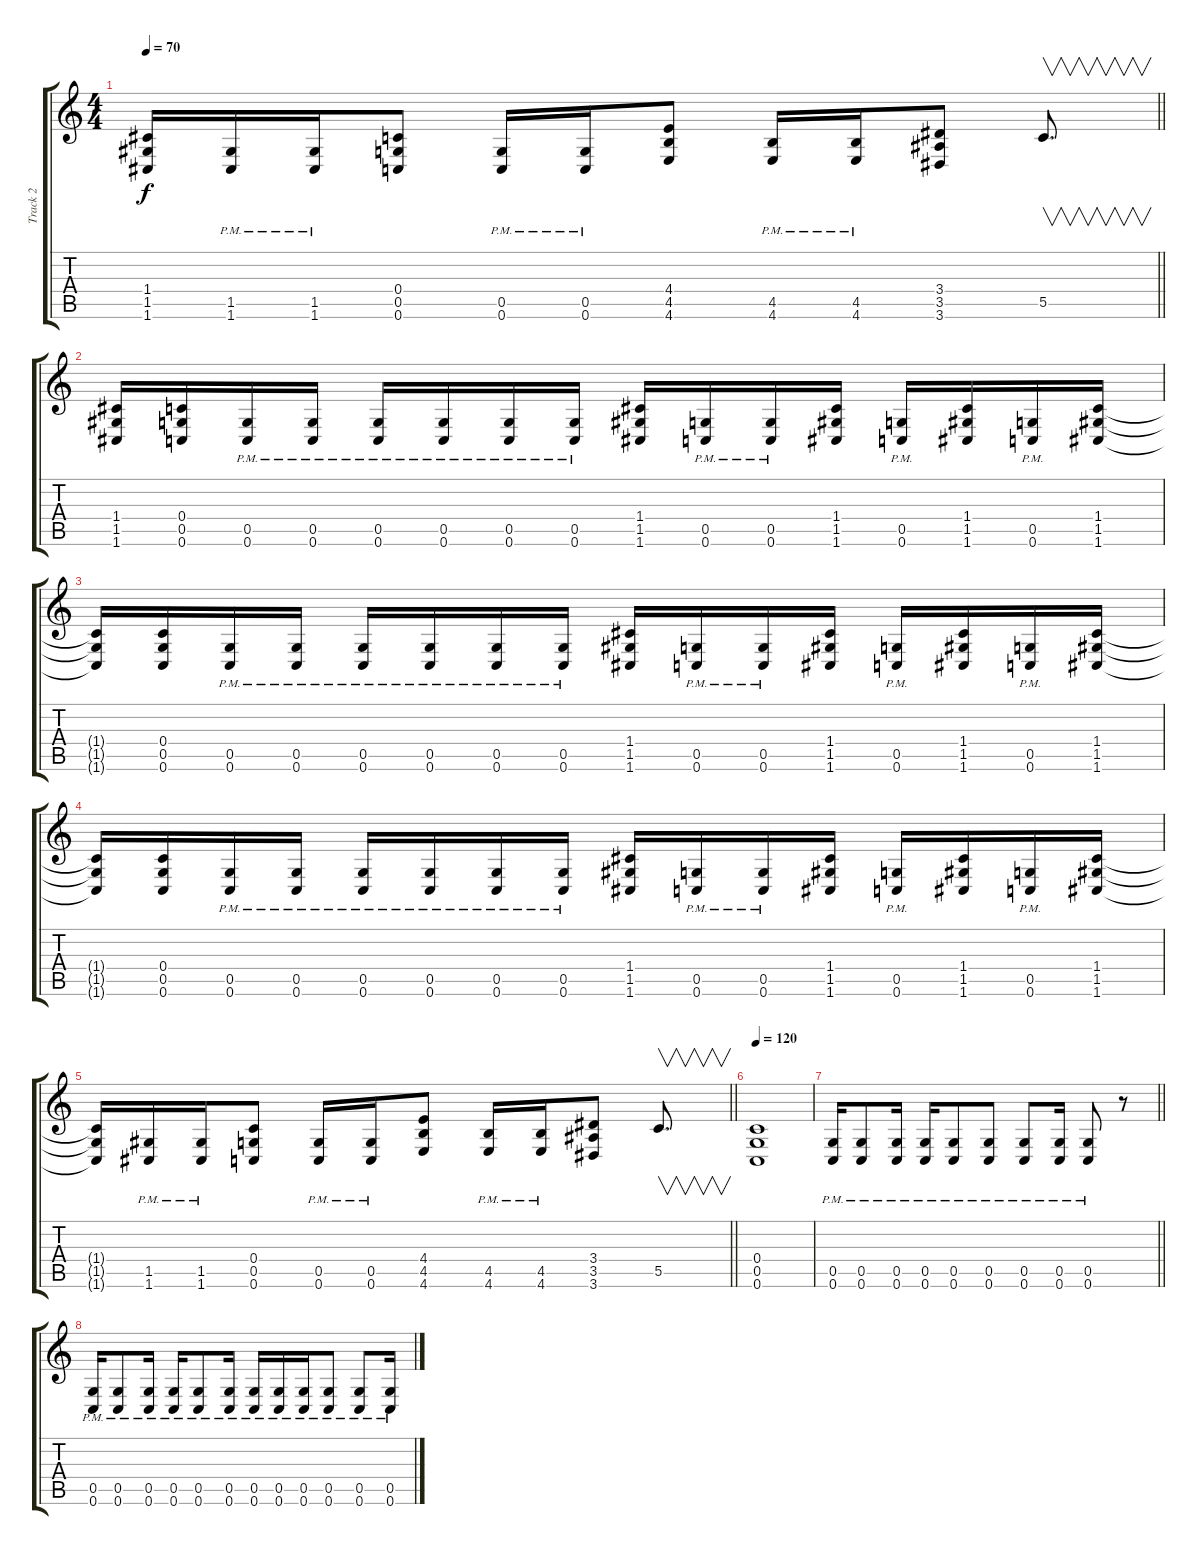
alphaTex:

\track ("Track 2" "Track 2") {instrument distortionguitar}
\staff {score tabs}
\tuning (D4 A3 F3 C3 G2 C2) {hide}
\ts (4 4)
\tempo 70
\clef g2
\barLineRight lightlight
\ks c
(1.4{t} 1.5{t} 1.6{t}).16{dy f} (1.5{pm} 1.6{pm}).16 (1.5{pm} 1.6{pm}).16 (0.4 0.5 0.6).8 (0.5{pm} 0.6{pm}).16 (0.5{pm} 0.6{pm}).16 (4.4 4.5 4.6).8 (4.5{pm} 4.6{pm}).16 (4.5{pm} 4.6{pm}).16 (3.4 3.5 3.6).8 5.5.8{v d} |
\section ("" "")
(1.4 1.5 1.6).16 (0.4 0.5 0.6).16 (0.5{pm} 0.6{pm}).16 (0.5{pm} 0.6{pm}).16 (0.5{pm} 0.6{pm}).16 (0.5{pm} 0.6{pm}).16 (0.5{pm} 0.6{pm}).16 (0.5{pm} 0.6{pm}).16 (1.4 1.5 1.6).16 (0.5{pm} 0.6{pm}).16 (0.5{pm} 0.6{pm}).16 (1.4 1.5 1.6).16 (0.5{pm} 0.6{pm}).16 (1.4 1.5 1.6).16 (0.5{pm} 0.6{pm}).16 (1.4 1.5 1.6).16 |
(1.4{t} 1.5{t} 1.6{t}).16 (0.4 0.5 0.6).16 (0.5{pm} 0.6{pm}).16 (0.5{pm} 0.6{pm}).16 (0.5{pm} 0.6{pm}).16 (0.5{pm} 0.6{pm}).16 (0.5{pm} 0.6{pm}).16 (0.5{pm} 0.6{pm}).16 (1.4 1.5 1.6).16 (0.5{pm} 0.6{pm}).16 (0.5{pm} 0.6{pm}).16 (1.4 1.5 1.6).16 (0.5{pm} 0.6{pm}).16 (1.4 1.5 1.6).16 (0.5{pm} 0.6{pm}).16 (1.4 1.5 1.6).16 |
(1.4{t} 1.5{t} 1.6{t}).16 (0.4 0.5 0.6).16 (0.5{pm} 0.6{pm}).16 (0.5{pm} 0.6{pm}).16 (0.5{pm} 0.6{pm}).16 (0.5{pm} 0.6{pm}).16 (0.5{pm} 0.6{pm}).16 (0.5{pm} 0.6{pm}).16 (1.4 1.5 1.6).16 (0.5{pm} 0.6{pm}).16 (0.5{pm} 0.6{pm}).16 (1.4 1.5 1.6).16 (0.5{pm} 0.6{pm}).16 (1.4 1.5 1.6).16 (0.5{pm} 0.6{pm}).16 (1.4 1.5 1.6).16 |
\barLineRight lightlight
(1.4{t} 1.5{t} 1.6{t}).16 (1.5{pm} 1.6{pm}).16 (1.5{pm} 1.6{pm}).16 (0.4 0.5 0.6).8 (0.5{pm} 0.6{pm}).16 (0.5{pm} 0.6{pm}).16 (4.4 4.5 4.6).8 (4.5{pm} 4.6{pm}).16 (4.5{pm} 4.6{pm}).16 (3.4 3.5 3.6).8 5.5.8{v d} |
\section ("" "")
\tempo 120
(0.4 0.5 0.6).1 |
\barLineRight lightlight
(0.5{pm} 0.6{pm}).16 (0.5{pm} 0.6{pm}).8 (0.5{pm} 0.6{pm}).16 (0.5{pm} 0.6{pm}).16 (0.5{pm} 0.6{pm}).8 (0.5{pm} 0.6{pm}).8 (0.5{pm} 0.6{pm}).8 (0.5{pm} 0.6{pm}).16 (0.5{pm} 0.6{pm}).8 r.8 |
\section ("" "")
(0.5{pm} 0.6{pm}).16 (0.5{pm} 0.6{pm}).8 (0.5{pm} 0.6{pm}).16 (0.5{pm} 0.6{pm}).16 (0.5{pm} 0.6{pm}).8 (0.5{pm} 0.6{pm}).16 (0.5{pm} 0.6{pm}).16 (0.5{pm} 0.6{pm}).16 (0.5{pm} 0.6{pm}).16 (0.5{pm} 0.6{pm}).8 (0.5{pm} 0.6{pm}).8 (0.5{pm} 0.6{pm}).16
